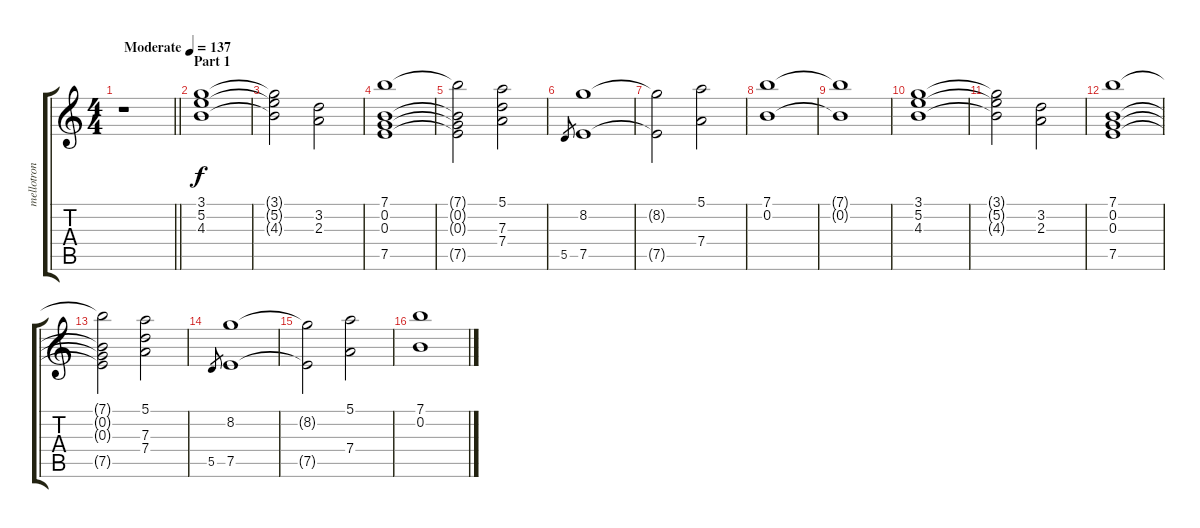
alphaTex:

\track ("mellotron" "mellotron") {instrument stringensemble1}
\staff {score tabs}
\tuning (E5 B4 G4 D4 A3 E3) {hide}
\ts (4 4)
\tempo (137 "Moderate")
\clef g2
\barLineRight lightlight
\ks c
r.1{dy f instrument stringensemble1} |
\section ("" "Part 1")
(3.1 5.2 4.3).1 |
(3.1{t} 5.2{t} 4.3{t}).2 (3.2 2.3).2 |
(7.1 0.2 0.3 7.5).1 |
(7.1{t} 0.2{t} 0.3{t} 7.5{t}).2 (5.1 7.3 7.4).2 |
5.5.8{gr} (8.2 7.5).1 |
(8.2{t} 7.5{t}).2 (5.1 7.4).2 |
(7.1 0.2).1 |
(7.1{t} 0.2{t}).1 |
(3.1 5.2 4.3).1 |
(3.1{t} 5.2{t} 4.3{t}).2 (3.2 2.3).2 |
(7.1 0.2 0.3 7.5).1 |
(7.1{t} 0.2{t} 0.3{t} 7.5{t}).2 (5.1 7.3 7.4).2 |
5.5.8{gr} (8.2 7.5).1 |
(8.2{t} 7.5{t}).2 (5.1 7.4).2 |
(7.1 0.2).1
